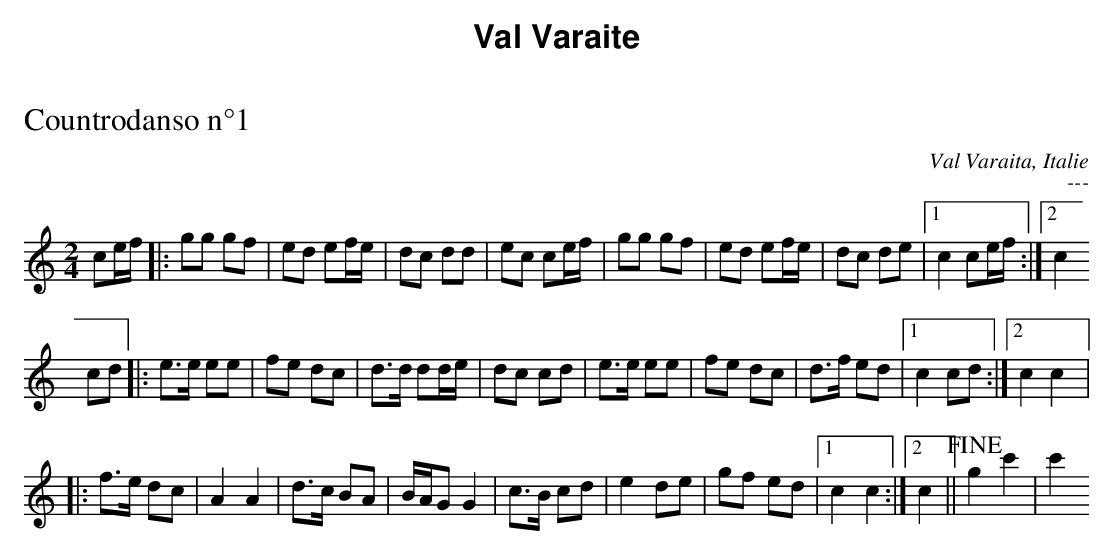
X:1
T:Countrodanso n°1
O:Val Varaita, Italie
M:2/4
L:1/8
K:C
ce/2f/2|:gg gf|ed ef/2e/2|dc dd|ec ce/2f/2|gg gf|ed ef/2e/2|dc de| [1 c2 ce/2f/2 :| [2 c2
cd|:e>e ee|fe dc|d>d dd/2e/2|dc cd|e>e ee|fe dc|d>f ed| [1 c2 cd:| [2 c2 c2 |:
f>e dc|A2A2|d>c BA|B/2A/2G G2|c>B cd|e2 de|gf ed| [1 c2 c2:| [2 c2 ||+fine+ g2 c'2|c'2
